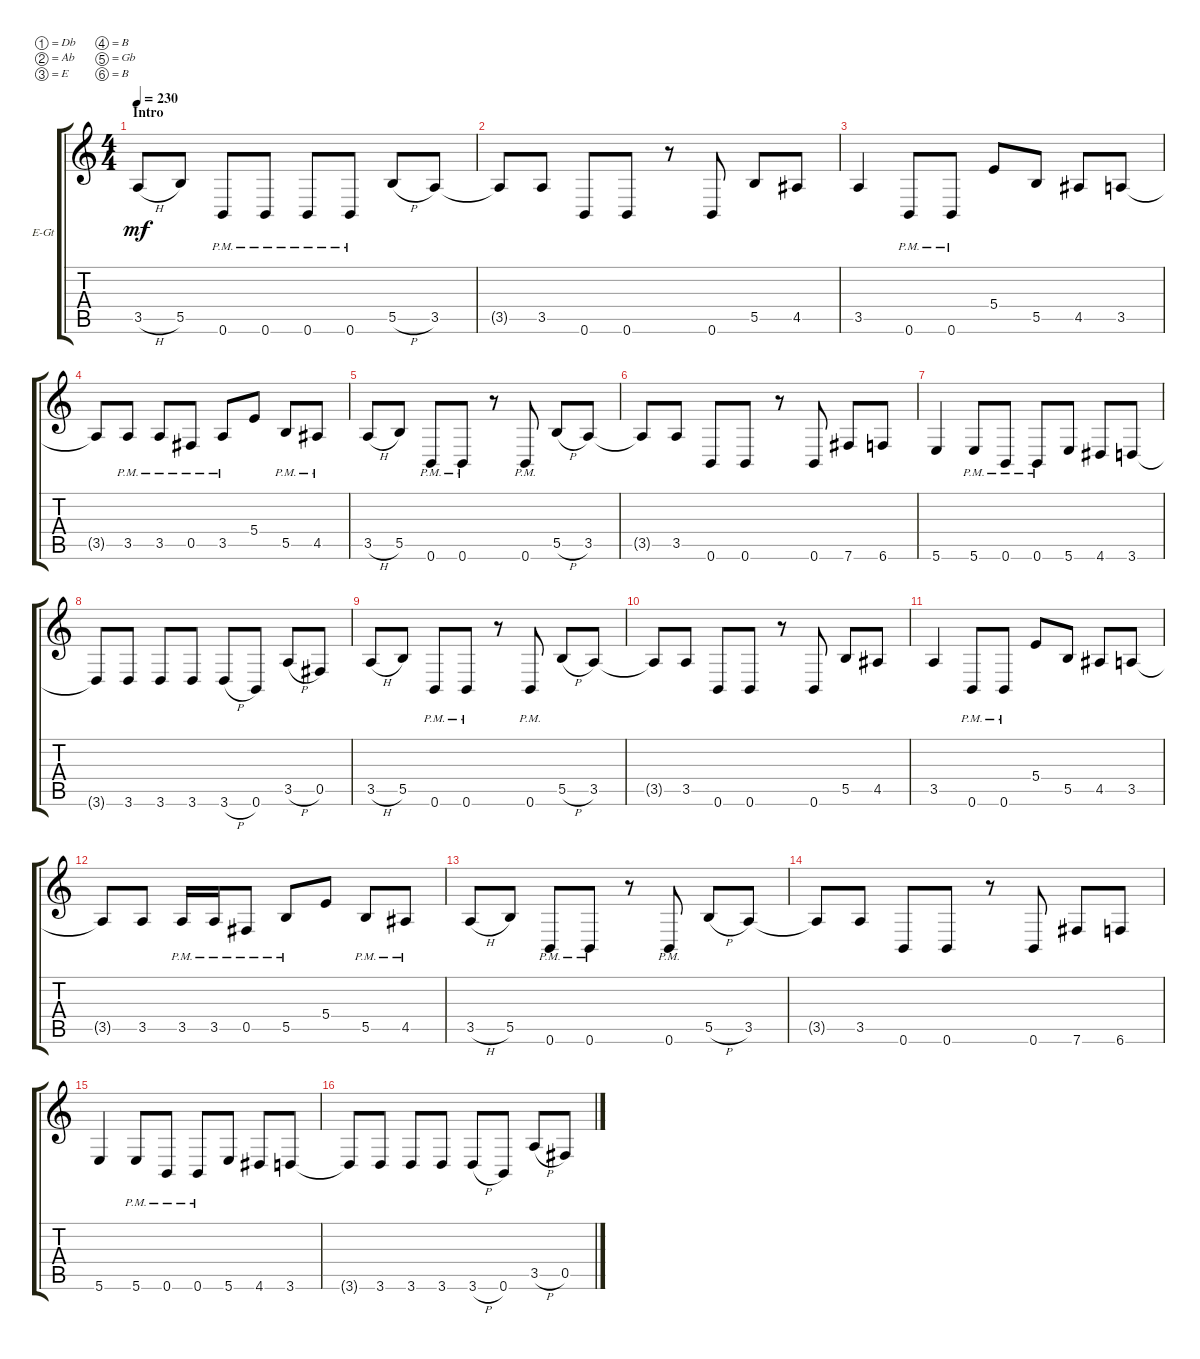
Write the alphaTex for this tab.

\bracketExtendMode groupsimilarinstruments
\firstSystemTrackNameOrientation horizontal
\otherSystemsTrackNameOrientation horizontal
\track ("Electric Guitar 1" "E-Gt") {instrument distortionguitar}
\staff {score tabs}
\tuning (Db4 Ab3 E3 B2 Gb2 B1)
\ts (4 4)
\section ("" "Intro")
\tempo 230
\clef g2
\ks c
3.5{h}.8{dy mf instrument distortionguitar} 5.5.8 0.6{pm}.8 0.6{pm}.8 0.6{pm}.8 0.6{pm}.8 5.5{h}.8 3.5.8 |
3.5{t}.8 3.5.8 0.6.8 0.6.8 r.8 0.6.8 5.5.8 4.5.8 |
3.5.4 0.6{pm}.8 0.6{pm}.8 5.4.8 5.5.8 4.5.8 3.5.8 |
3.5{t}.8 3.5{pm}.8 3.5{pm}.8 0.5{pm}.8 3.5{pm}.8 5.4.8 5.5{pm}.8 4.5{pm}.8 |
3.5{h}.8 5.5.8 0.6{pm}.8 0.6{pm}.8 r.8 0.6{pm}.8 5.5{h}.8 3.5.8 |
3.5{t}.8 3.5.8 0.6.8 0.6.8 r.8 0.6.8 7.6.8 6.6.8 |
5.6.4 5.6{pm}.8 0.6{pm}.8 0.6{pm}.8 5.6.8 4.6.8 3.6.8 |
3.6{t}.8 3.6.8 3.6.8 3.6.8 3.6{h}.8 0.6.8 3.5{h}.8 0.5.8 |
3.5{h}.8 5.5.8 0.6{pm}.8 0.6{pm}.8 r.8 0.6{pm}.8 5.5{h}.8 3.5.8 |
3.5{t}.8 3.5.8 0.6.8 0.6.8 r.8 0.6.8 5.5.8 4.5.8 |
3.5.4 0.6{pm}.8 0.6{pm}.8 5.4.8 5.5.8 4.5.8 3.5.8 |
3.5{t}.8 3.5.8 3.5{pm}.16 3.5{pm}.16 0.5{pm}.8 5.5{pm}.8 5.4.8 5.5{pm}.8 4.5{pm}.8 |
3.5{h}.8 5.5.8 0.6{pm}.8 0.6{pm}.8 r.8 0.6{pm}.8 5.5{h}.8 3.5.8 |
3.5{t}.8 3.5.8 0.6.8 0.6.8 r.8 0.6.8 7.6.8 6.6.8 |
5.6.4 5.6{pm}.8 0.6{pm}.8 0.6{pm}.8 5.6.8 4.6.8 3.6.8 |
3.6{t}.8 3.6.8 3.6.8 3.6.8 3.6{h}.8 0.6.8 3.5{h}.8 0.5.8
